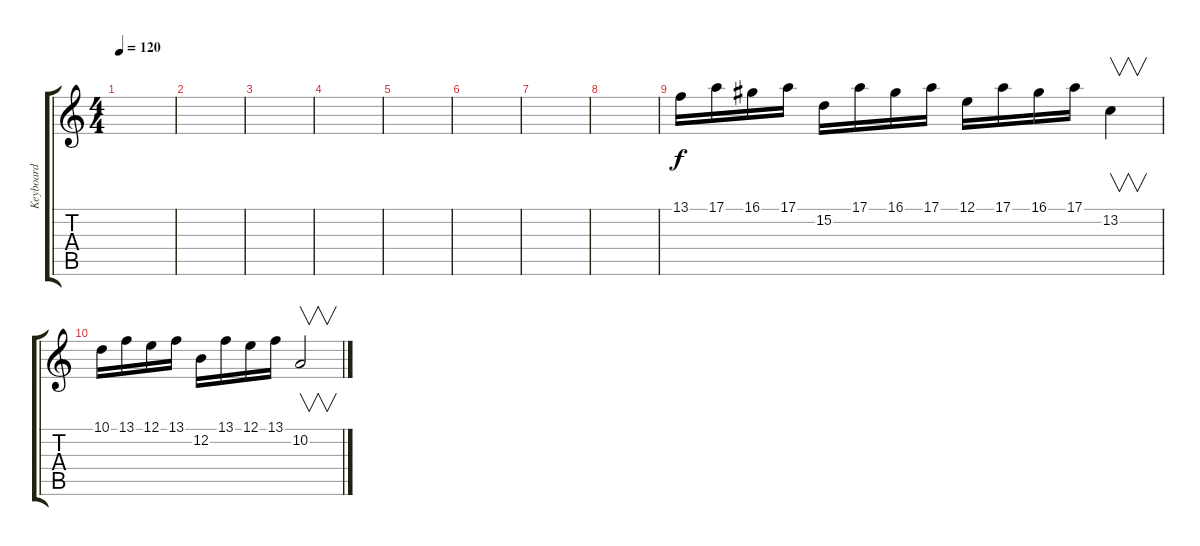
\track ("Keyboard" "Keyboard") {instrument lead1square}
\staff {score tabs}
\tuning (E4 B3 G3 D3 A2 E2) {hide}
\ts (4 4)
\tempo 120
\clef g2
\ks c
|
|
|
|
|
|
|
|
13.1.16 17.1.16 16.1.16 17.1.16 15.2.16 17.1.16 16.1.16 17.1.16 12.1.16 17.1.16 16.1.16 17.1.16 13.2.4{v} |
10.1.16 13.1.16 12.1.16 13.1.16 12.2.16 13.1.16 12.1.16 13.1.16 10.2.2{v}
